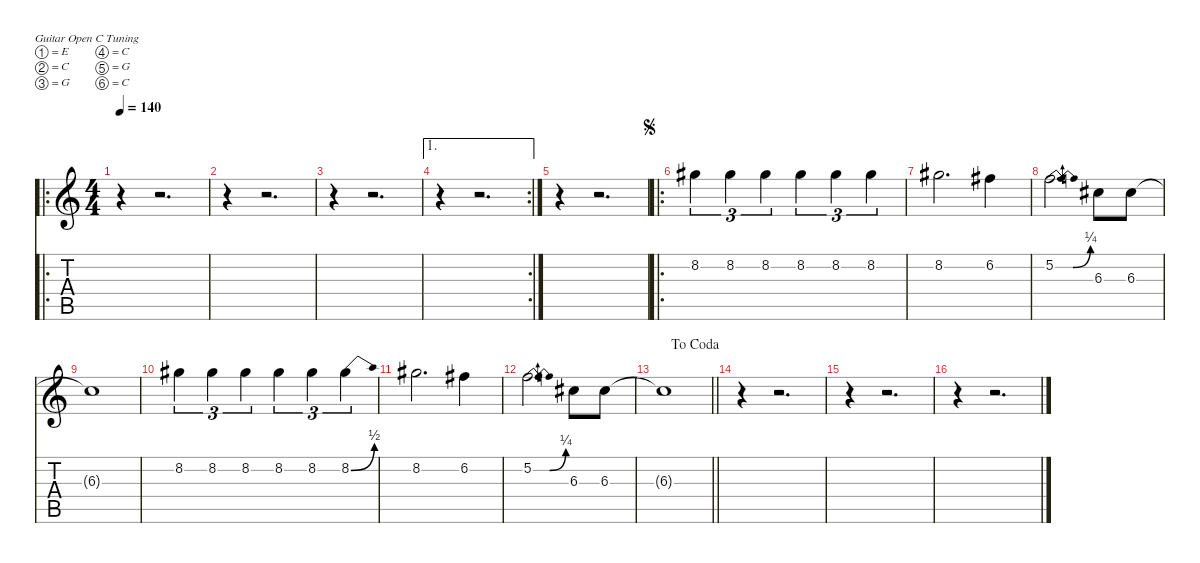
\defaultSystemsLayout 4
\hideDynamics
\bracketExtendMode nobrackets
\singleTrackTrackNamePolicy hidden
\multiTrackTrackNamePolicy hidden
\firstSystemTrackNameMode fullname
\firstSystemTrackNameOrientation horizontal
\otherSystemsTrackNameOrientation horizontal
\track ("Guitar 2" "dist.guit.") {instrument distortionguitar}
\staff {score tabs}
\tuning (E4 C4 G3 C3 G2 C2)
\ro
\ts (4 4)
\beaming (8 2 2 2 2)
\tempo 140
\clef g2
\ks c
r.4{dy f instrument distortionguitar beam Down} r.2{d beam Down} |
r.4{beam Down} r.2{d beam Down} |
r.4{beam Down} r.2{d beam Down} |
\ae 1
\rc 2
r.4{beam Down} r.2{d beam Down} |
r.4{beam Down} r.2{d beam Down} |
\ro
\jump segno
8.2{acc #}.4{tu (3 2) beam Down} 8.2{acc #}.4{tu (3 2) beam Down} 8.2{acc #}.4{tu (3 2) beam Down} 8.2{acc #}.4{tu (3 2) beam Down} 8.2{acc #}.4{tu (3 2) beam Down} 8.2{acc #}.4{tu (3 2) beam Down} |
8.2{acc #}.2{d beam Down} 6.2{acc #}.4{beam Down} |
5.2{be (bendrelease 0 0 22.0000008 1 30 1 7.0000002 0)}.2{d beam Down} 6.3{acc #}.8{beam Down} 6.3{acc #}.8{beam Down} |
6.3{t acc #}.1{beam Down} |
8.2{acc #}.4{tu (3 2) beam Down} 8.2{acc #}.4{tu (3 2) beam Down} 8.2{acc #}.4{tu (3 2) beam Down} 8.2{acc #}.4{tu (3 2) beam Down} 8.2{acc #}.4{tu (3 2) beam Down} 8.2{be (bend 0 0 9.999999599999999 2) acc #}.4{tu (3 2) beam Down} |
8.2{acc #}.2{d beam Down} 6.2{acc #}.4{beam Down} |
5.2{be (bendrelease 0 0 15 1 22.999999199999998 1 7.0000002 0)}.2{d beam Down} 6.3{acc #}.8{beam Down} 6.3{acc #}.8{beam Down} |
\jump dacoda
\barLineRight lightlight
6.3{t acc #}.1{beam Down} |
r.4{beam Down} r.2{d beam Down} |
r.4{beam Down} r.2{d beam Down} |
r.4{beam Down} r.2{d beam Down}
